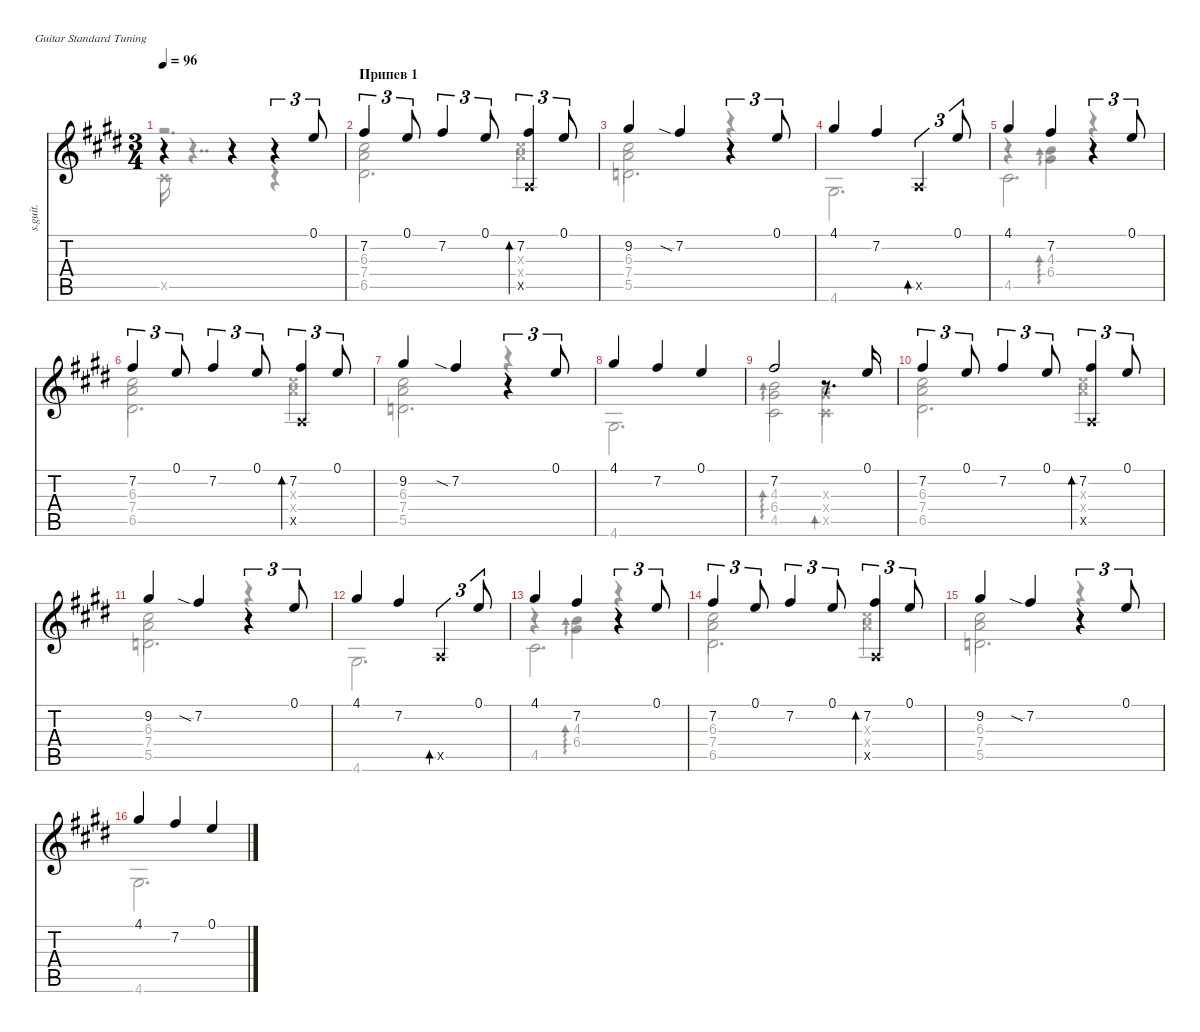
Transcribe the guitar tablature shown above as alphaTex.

\defaultSystemsLayout 4
\hideDynamics
\bracketExtendMode nobrackets
\otherSystemsTrackNameOrientation horizontal
\track ("Steel Guitar" "s.guit.") {instrument acousticguitarsteel}
\staff {score tabs}
\tuning (E4 B3 G3 D3 A2 E2)
\voice
\ts (3 4)
\tempo 96
\clef g2
\ks e
r.4{dy mf beam Up} r.4{beam Up} r.4{tu (3 2) beam Up} 0.1{acc forcenatural}.8{tu (3 2) beam Up} |
\section ("" "Припев 1")
7.2{acc #}.4{tu (3 2) beam Up} 0.1{acc forcenatural}.8{tu (3 2) beam Up} 7.2{acc #}.4{tu (3 2) beam Up} 0.1{acc forcenatural}.8{tu (3 2) beam Up} (7.2{acc #} 0.5{x acc forcenatural}).4{tu (3 2) bd 30 beam Up} 0.1{acc forcenatural}.8{tu (3 2) beam Up} |
9.2{acc #}.4{beam Up} 7.2{sia acc #}.4{beam Up} r.4{tu (3 2) beam Up} 0.1{acc forcenatural}.8{tu (3 2) beam Up} |
4.1{acc #}.4{beam Up} 7.2{acc #}.4{beam Up} 0.5{x acc forcenatural}.4{tu (3 2) bd 30 beam Up} 0.1{acc forcenatural}.8{tu (3 2) beam Up} |
4.1{acc #}.4{beam Up} 7.2{acc #}.4{beam Up} r.4{tu (3 2) beam Up} 0.1{acc forcenatural}.8{tu (3 2) beam Up} |
7.2{acc #}.4{tu (3 2) beam Up} 0.1{acc forcenatural}.8{tu (3 2) beam Up} 7.2{acc #}.4{tu (3 2) beam Up} 0.1{acc forcenatural}.8{tu (3 2) beam Up} (7.2{acc #} 0.5{x acc forcenatural}).4{tu (3 2) bd 30 beam Up} 0.1{acc forcenatural}.8{tu (3 2) beam Up} |
9.2{acc #}.4{beam Up} 7.2{sia acc #}.4{beam Up} r.4{tu (3 2) beam Up} 0.1{acc forcenatural}.8{tu (3 2) beam Up} |
4.1{acc #}.4{beam Up} 7.2{acc #}.4{beam Up} 0.1{acc forcenatural}.4{beam Up} |
7.2{acc #}.2{beam Up} r.8{d beam Up} 0.1{acc forcenatural}.16{beam Up} |
7.2{acc #}.4{tu (3 2) beam Up} 0.1{acc forcenatural}.8{tu (3 2) beam Up} 7.2{acc #}.4{tu (3 2) beam Up} 0.1{acc forcenatural}.8{tu (3 2) beam Up} (7.2{acc #} 0.5{x acc forcenatural}).4{tu (3 2) bd 30 beam Up} 0.1{acc forcenatural}.8{tu (3 2) beam Up} |
9.2{acc #}.4{beam Up} 7.2{sia acc #}.4{beam Up} r.4{tu (3 2) beam Up} 0.1{acc forcenatural}.8{tu (3 2) beam Up} |
4.1{acc #}.4{beam Up} 7.2{acc #}.4{beam Up} 0.5{x acc forcenatural}.4{tu (3 2) bd 30 beam Up} 0.1{acc forcenatural}.8{tu (3 2) beam Up} |
4.1{acc #}.4{beam Up} 7.2{acc #}.4{beam Up} r.4{tu (3 2) beam Up} 0.1{acc forcenatural}.8{tu (3 2) beam Up} |
7.2{acc #}.4{tu (3 2) beam Up} 0.1{acc forcenatural}.8{tu (3 2) beam Up} 7.2{acc #}.4{tu (3 2) beam Up} 0.1{acc forcenatural}.8{tu (3 2) beam Up} (7.2{acc #} 0.5{x acc forcenatural}).4{tu (3 2) bd 30 beam Up} 0.1{acc forcenatural}.8{tu (3 2) beam Up} |
9.2{acc #}.4{beam Up} 7.2{sia acc #}.4{beam Up} r.4{tu (3 2) beam Up} 0.1{acc forcenatural}.8{tu (3 2) beam Up} |
4.1{acc #}.4{beam Up} 7.2{acc #}.4{beam Up} 0.1{acc forcenatural}.4{beam Up}
\voice
\clef g2
\ottava regular
\simile none
\ks e
r.2{d dy mf beam Down} |
(7.4{acc forcenatural} 6.3{acc #}).2{dy mp beam Down} (7.4{x acc forcenatural} 6.3{x acc #}).4{beam Down} |
(6.3{acc #} 7.4{acc forcenatural}).2{beam Down} r.4{beam Down} |
|
r.4{beam Down} (6.4{acc #} 4.3{acc forcenatural}).4{ad 0 beam Down} r.4{beam Down} |
(7.4{acc forcenatural} 6.3{acc #}).2{beam Down} (7.4{x acc forcenatural} 6.3{x acc #}).4{beam Down} |
(6.3{acc #} 7.4{acc forcenatural}).2{beam Down} r.4{beam Down} |
|
(4.3{acc forcenatural} 6.4{acc #}).2{ad 0 dy mf beam Down} (6.4{x acc #} 4.3{x acc forcenatural}).4{beam Down} |
(7.4{acc forcenatural} 6.3{acc #}).2{dy mp beam Down} (7.4{x acc forcenatural} 6.3{x acc #}).4{beam Down} |
(6.3{acc #} 7.4{acc forcenatural}).2{beam Down} r.4{beam Down} |
|
r.4{beam Down} (6.4{acc #} 4.3{acc forcenatural}).4{ad 0 beam Down} r.4{beam Down} |
(7.4{acc forcenatural} 6.3{acc #}).2{beam Down} (7.4{x acc forcenatural} 6.3{x acc #}).4{beam Down} |
(6.3{acc #} 7.4{acc forcenatural}).2{beam Down} r.4{beam Down} |
\voice
\clef g2
\ottava regular
\simile none
\ks e
4.5{x acc #}.16{dy mf beam Down} r.4{dd beam Down} r.4{beam Down} |
6.5{acc #}.2{d beam Down} |
5.5{acc forcenatural}.2{d beam Down} |
4.6{acc #}.2{d beam Down} |
4.5{acc #}.2{d beam Down} |
6.5{acc #}.2{d beam Down} |
5.5{acc forcenatural}.2{d beam Down} |
4.6{acc #}.2{d beam Down} |
4.5{acc #}.2{beam Down} 4.5{x acc #}.4{bd 30 beam Down} |
6.5{acc #}.2{d beam Down} |
5.5{acc forcenatural}.2{d beam Down} |
4.6{acc #}.2{d beam Down} |
4.5{acc #}.2{d beam Down} |
6.5{acc #}.2{d beam Down} |
5.5{acc forcenatural}.2{d beam Down} |
4.6{acc #}.2{d beam Down}
